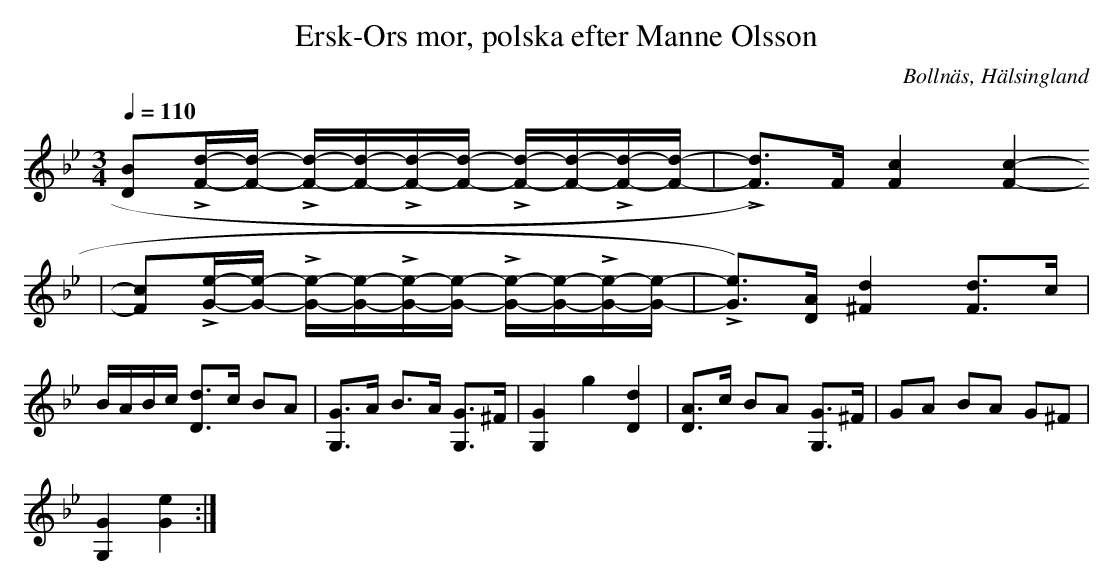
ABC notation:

X:1
T: Ersk-Ors mor, polska efter Manne Olsson
O:Bollnäs, Hälsingland
M:3/4
L:1/8
Q:1/4=110
K:Gm
[D B]L[F/d/]-[F/d/] - L[F/d/]-[F/d/]-L[F/d/]-[F/d/] - L[F/d/]-[F/d/]-L[F/d/]-[F/d/]-| L[F d])>F [-F2 c2] [F2 c2]-
|[F c]L[G/e/]-[G/e/] - L[G/e/]-[G/e/]-L[G/e/]-[G/e/] - L[G/e/]-[G/e/]-L[G/e/]-[G/e/]-| L[Ge])>[D A] [^F2 d2] [F d]>c|
B/A/B/c/ [D d]>c BA|[G, G]>A B>A [G, G]>^F|[G,2 G2] g2 [D2 d2]|[D A]>c BA [G, G]>^F|GA BA G^F|
[G,2 G2] [G2 e2] :|
